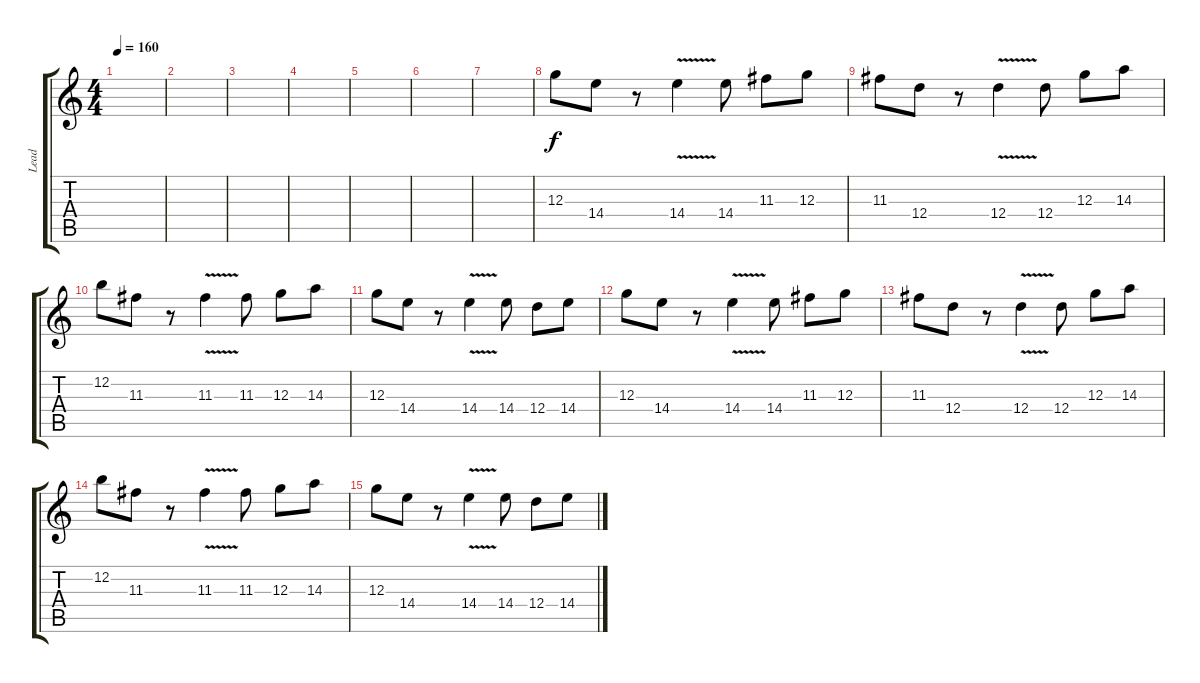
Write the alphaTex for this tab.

\track ("Lead" "Lead") {instrument distortionguitar}
\staff {score tabs}
\tuning (E4 B3 G3 D3 A2 E2) {hide}
\ts (4 4)
\tempo 160
\clef g2
\ks c
|
|
|
|
|
|
|
12.3.8 14.4.8 r.8 14.4{v}.4 14.4.8 11.3.8 12.3.8 |
11.3.8 12.4.8 r.8 12.4{v}.4 12.4.8 12.3.8 14.3.8 |
12.2.8 11.3.8 r.8 11.3{v}.4 11.3.8 12.3.8 14.3.8 |
12.3.8 14.4.8 r.8 14.4{v}.4 14.4.8 12.4.8 14.4.8 |
12.3.8 14.4.8 r.8 14.4{v}.4 14.4.8 11.3.8 12.3.8 |
11.3.8 12.4.8 r.8 12.4{v}.4 12.4.8 12.3.8 14.3.8 |
12.2.8 11.3.8 r.8 11.3{v}.4 11.3.8 12.3.8 14.3.8 |
12.3.8 14.4.8 r.8 14.4{v}.4 14.4.8 12.4.8 14.4.8
